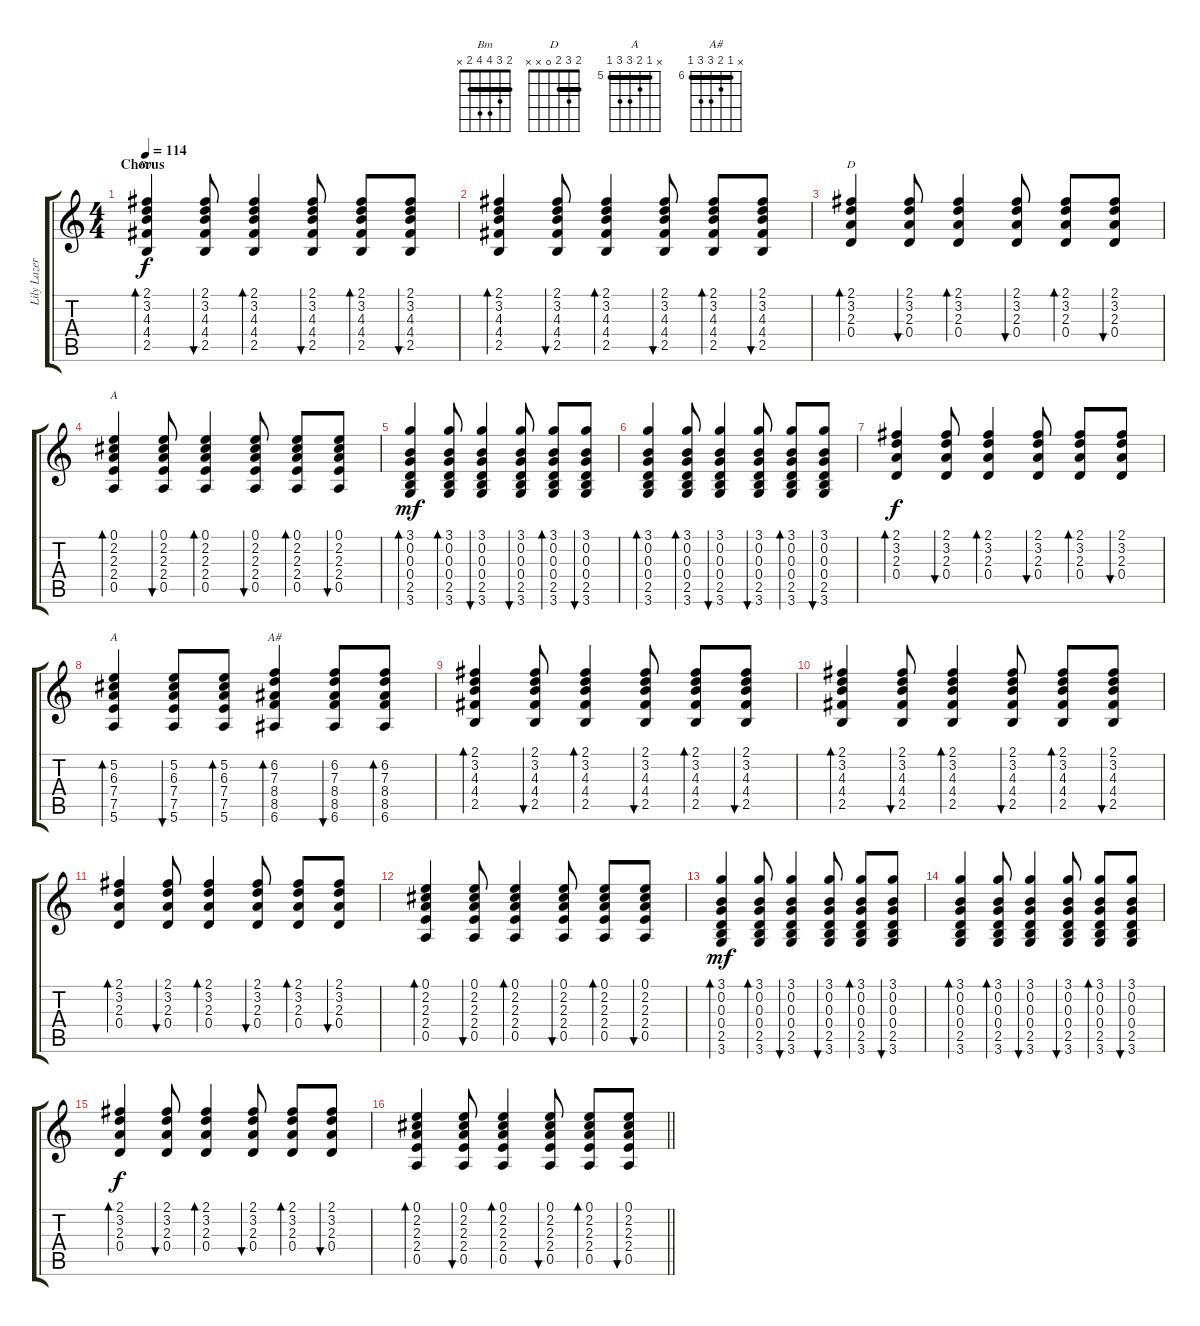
\track ("Lily Lazer (Guitar)" "Lily Lazer") {instrument acousticguitarsteel}
\staff {score tabs}
\tuning (E4 B3 G3 D3 A2 E2) {hide}
\chord ("Bm" 2 3 4 4 2 x) {barre 2}
\chord ("D" 2 3 2 0 x x) {barre 2}
\chord ("A" 0 2 2 2 0 x)
\chord ("A" x 5 6 7 7 5) {firstfret 5 barre 5}
\chord ("A#" x 6 7 8 8 6) {firstfret 6 barre 6}
\ts (4 4)
\section ("" "Chorus")
\tempo 114
\clef g2
\ks c
(2.1 3.2 4.3 4.4 2.5).4{bd 60 ch "Bm" dy f} (2.1 3.2 4.3 4.4 2.5).8{bu 60} (2.1 3.2 4.3 4.4 2.5).4{bd 60} (2.1 3.2 4.3 4.4 2.5).8{bu 60} (2.1 3.2 4.3 4.4 2.5).8{bd 60} (2.1 3.2 4.3 4.4 2.5).8{bu 60} |
(2.1 3.2 4.3 4.4 2.5).4{bd 60} (2.1 3.2 4.3 4.4 2.5).8{bu 60} (2.1 3.2 4.3 4.4 2.5).4{bd 60} (2.1 3.2 4.3 4.4 2.5).8{bu 60} (2.1 3.2 4.3 4.4 2.5).8{bd 60} (2.1 3.2 4.3 4.4 2.5).8{bu 60} |
(2.1 3.2 2.3 0.4).4{bd 60 ch "D"} (2.1 3.2 2.3 0.4).8{bu 60} (2.1 3.2 2.3 0.4).4{bd 60} (2.1 3.2 2.3 0.4).8{bu 60} (2.1 3.2 2.3 0.4).8{bd 60} (2.1 3.2 2.3 0.4).8{bu 60} |
(0.1 2.2 2.3 2.4 0.5).4{bd 60 ch "A"} (0.1 2.2 2.3 2.4 0.5).8{bu 60} (0.1 2.2 2.3 2.4 0.5).4{bd 60} (0.1 2.2 2.3 2.4 0.5).8{bu 60} (0.1 2.2 2.3 2.4 0.5).8{bd 60} (0.1 2.2 2.3 2.4 0.5).8{bu 60} |
(3.1 0.2 0.3 0.4 2.5 3.6).4{bd 60 dy mf} (3.1 0.2 0.3 0.4 2.5 3.6).8{bd 60} (3.1 0.2 0.3 0.4 2.5 3.6).4{bu 60} (3.1 0.2 0.3 0.4 2.5 3.6).8{bu 60} (3.1 0.2 0.3 0.4 2.5 3.6).8{bd 60} (3.1 0.2 0.3 0.4 2.5 3.6).8{bu 60} |
(3.1 0.2 0.3 0.4 2.5 3.6).4{bd 60} (3.1 0.2 0.3 0.4 2.5 3.6).8{bd 60} (3.1 0.2 0.3 0.4 2.5 3.6).4{bu 60} (3.1 0.2 0.3 0.4 2.5 3.6).8{bu 60} (3.1 0.2 0.3 0.4 2.5 3.6).8{bd 60} (3.1 0.2 0.3 0.4 2.5 3.6).8{bu 60} |
(2.1 3.2 2.3 0.4).4{bd 60 dy f} (2.1 3.2 2.3 0.4).8{bu 60} (2.1 3.2 2.3 0.4).4{bd 60} (2.1 3.2 2.3 0.4).8{bu 60} (2.1 3.2 2.3 0.4).8{bd 60} (2.1 3.2 2.3 0.4).8{bu 60} |
(5.2 6.3 7.4 7.5 5.6).4{bd 60 ch "A"} (5.2 6.3 7.4 7.5 5.6).8{bu 60} (5.2 6.3 7.4 7.5 5.6).8{bd 60} (6.2 7.3 8.4 8.5 6.6).4{bd 60 ch "A#"} (6.2 7.3 8.4 8.5 6.6).8{bu 60} (6.2 7.3 8.4 8.5 6.6).8{bd 60} |
(2.1 3.2 4.3 4.4 2.5).4{bd 60} (2.1 3.2 4.3 4.4 2.5).8{bu 60} (2.1 3.2 4.3 4.4 2.5).4{bd 60} (2.1 3.2 4.3 4.4 2.5).8{bu 60} (2.1 3.2 4.3 4.4 2.5).8{bd 60} (2.1 3.2 4.3 4.4 2.5).8{bu 60} |
(2.1 3.2 4.3 4.4 2.5).4{bd 60} (2.1 3.2 4.3 4.4 2.5).8{bu 60} (2.1 3.2 4.3 4.4 2.5).4{bd 60} (2.1 3.2 4.3 4.4 2.5).8{bu 60} (2.1 3.2 4.3 4.4 2.5).8{bd 60} (2.1 3.2 4.3 4.4 2.5).8{bu 60} |
(2.1 3.2 2.3 0.4).4{bd 60} (2.1 3.2 2.3 0.4).8{bu 60} (2.1 3.2 2.3 0.4).4{bd 60} (2.1 3.2 2.3 0.4).8{bu 60} (2.1 3.2 2.3 0.4).8{bd 60} (2.1 3.2 2.3 0.4).8{bu 60} |
(0.1 2.2 2.3 2.4 0.5).4{bd 60} (0.1 2.2 2.3 2.4 0.5).8{bu 60} (0.1 2.2 2.3 2.4 0.5).4{bd 60} (0.1 2.2 2.3 2.4 0.5).8{bu 60} (0.1 2.2 2.3 2.4 0.5).8{bd 60} (0.1 2.2 2.3 2.4 0.5).8{bu 60} |
(3.1 0.2 0.3 0.4 2.5 3.6).4{bd 60 dy mf} (3.1 0.2 0.3 0.4 2.5 3.6).8{bd 60} (3.1 0.2 0.3 0.4 2.5 3.6).4{bu 60} (3.1 0.2 0.3 0.4 2.5 3.6).8{bu 60} (3.1 0.2 0.3 0.4 2.5 3.6).8{bd 60} (3.1 0.2 0.3 0.4 2.5 3.6).8{bu 60} |
(3.1 0.2 0.3 0.4 2.5 3.6).4{bd 60} (3.1 0.2 0.3 0.4 2.5 3.6).8{bd 60} (3.1 0.2 0.3 0.4 2.5 3.6).4{bu 60} (3.1 0.2 0.3 0.4 2.5 3.6).8{bu 60} (3.1 0.2 0.3 0.4 2.5 3.6).8{bd 60} (3.1 0.2 0.3 0.4 2.5 3.6).8{bu 60} |
(2.1 3.2 2.3 0.4).4{bd 60 dy f} (2.1 3.2 2.3 0.4).8{bu 60} (2.1 3.2 2.3 0.4).4{bd 60} (2.1 3.2 2.3 0.4).8{bu 60} (2.1 3.2 2.3 0.4).8{bd 60} (2.1 3.2 2.3 0.4).8{bu 60} |
\barLineRight lightlight
(0.1 2.2 2.3 2.4 0.5).4{bd 60} (0.1 2.2 2.3 2.4 0.5).8{bu 60} (0.1 2.2 2.3 2.4 0.5).4{bd 60} (0.1 2.2 2.3 2.4 0.5).8{bu 60} (0.1 2.2 2.3 2.4 0.5).8{bd 60} (0.1 2.2 2.3 2.4 0.5).8{bu 60}
